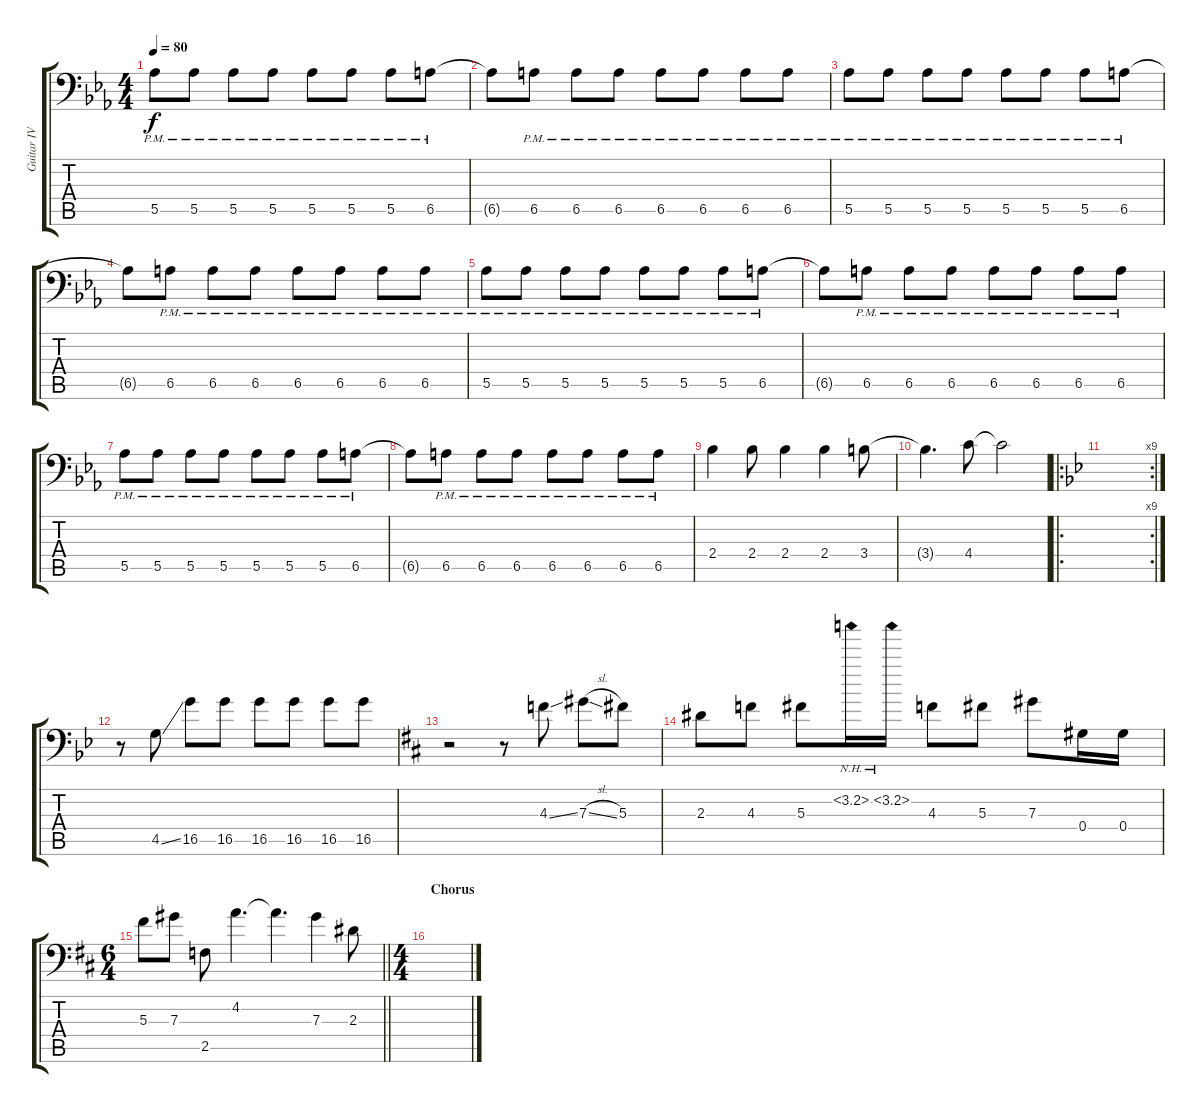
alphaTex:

\track ("Guitar IV" "Guitar IV") {instrument distortionguitar}
\staff {score tabs}
\tuning (Bb3 F3 Db3 Ab2 Eb2 Eb1) {hide}
\ts (4 4)
\tempo 80
\clef f4
\ks eb
5.5{pm}.8{dy f} 5.5{pm}.8 5.5{pm}.8 5.5{pm}.8 5.5{pm}.8 5.5{pm}.8 5.5{pm}.8 6.5{pm}.8 |
6.5{t}.8 6.5{pm}.8 6.5{pm}.8 6.5{pm}.8 6.5{pm}.8 6.5{pm}.8 6.5{pm}.8 6.5{pm}.8 |
5.5{pm}.8 5.5{pm}.8 5.5{pm}.8 5.5{pm}.8 5.5{pm}.8 5.5{pm}.8 5.5{pm}.8 6.5{pm}.8 |
6.5{t}.8 6.5{pm}.8 6.5{pm}.8 6.5{pm}.8 6.5{pm}.8 6.5{pm}.8 6.5{pm}.8 6.5{pm}.8 |
5.5{pm}.8 5.5{pm}.8 5.5{pm}.8 5.5{pm}.8 5.5{pm}.8 5.5{pm}.8 5.5{pm}.8 6.5{pm}.8 |
6.5{t}.8 6.5{pm}.8 6.5{pm}.8 6.5{pm}.8 6.5{pm}.8 6.5{pm}.8 6.5{pm}.8 6.5{pm}.8 |
5.5{pm}.8 5.5{pm}.8 5.5{pm}.8 5.5{pm}.8 5.5{pm}.8 5.5{pm}.8 5.5{pm}.8 6.5{pm}.8 |
6.5{t}.8 6.5{pm}.8 6.5{pm}.8 6.5{pm}.8 6.5{pm}.8 6.5{pm}.8 6.5{pm}.8 6.5{pm}.8 |
2.4.4 2.4.8 2.4.4 2.4.4 3.4.8 |
3.4{t}.4{d} 4.4.8 4.4{t}.2 |
\ro
\rc 9
\ks bb
|
r.8 4.5{ss}.8 16.5.8 16.5.8 16.5.8 16.5.8 16.5.8 16.5.8 |
\ks d
r.2 r.8 4.3{ss}.8 7.3{sl}.8 5.3.8 |
2.3.8 4.3.8 5.3.8 3.2{nh}.16 3.2{nh}.16 4.3.8 5.3.8 7.3.8 0.4.16 0.4.16 |
\ts (6 4)
\barLineRight lightlight
5.3.8 7.3.8 2.5.8 4.2.4{d} 4.2{t}.4{d} 7.3.4 2.3.8 |
\ts (4 4)
\section ("" "Chorus")
